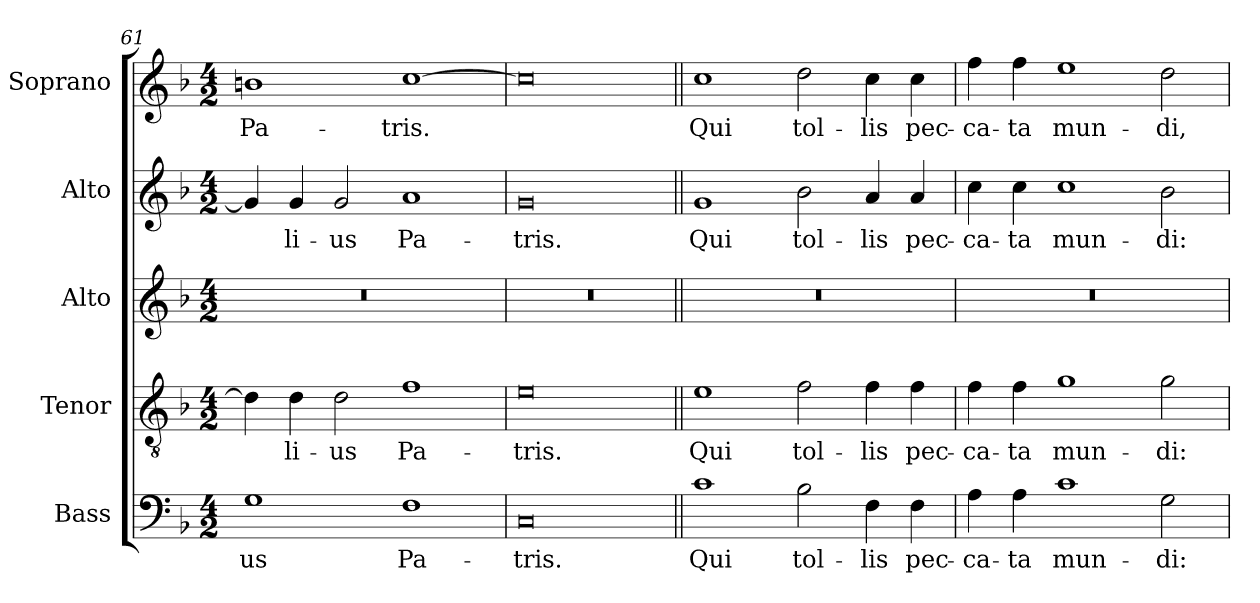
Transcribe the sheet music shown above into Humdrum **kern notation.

**kern	**text	**kern	**text	**kern	**kern	**text	**kern	**text
*part5	*part5	*part4	*part4	*part3	*part2	*part2	*part1	*part1
*staff5	*staff5	*staff4	*staff4	*staff3	*staff2	*staff2	*staff1	*staff1
*I"Bass	*	*I"Tenor	*	*I"Alto	*I"Alto	*	*I"Soprano	*
*I'B.	*	*I'T.	*	*I'A.	*I'A.	*	*I'S.	*
*clefF4	*	*clefGv2	*	*clefG2	*clefG2	*	*clefG2	*
*	*	*ITrd7c12	*	*	*	*	*	*
*k[b-]	*	*k[b-]	*	*k[b-]	*k[b-]	*	*k[b-]	*
*F:	*	*F:	*	*F:	*F:	*	*F:	*
*M4/2	*	*M4/2	*	*M4/2	*M4/2	*	*M4/2	*
=61	=61	=61	=61	=61	=61	=61	=61	=61
!	!LO:LY:b:color=#000000	!	!	!LO:N:vis=1	!	!	!	!
!	!	!	!	!	!	!	!	!LO:LY:b:color=#000000
1Gi	-us	4Di\]	.	0r	4gi/]	.	1bni	Pa-
!	!	!	!LO:LY:b:color=#000000	!	!	!	!	!
!	!	!	!	!	!	!LO:LY:b:color=#000000	!	!
.	.	4Di\	-li-	.	4gi/	-li-	.	.
!	!	!	!LO:LY:b:color=#000000	!	!	!	!	!
!	!	!	!	!	!	!LO:LY:b:color=#000000	!	!
.	.	2Di\	-us	.	2gi/	-us	.	.
!	!LO:LY:b:color=#000000	!	!	!	!	!	!	!
!	!	!	!LO:LY:b:color=#000000	!	!	!	!	!
!	!	!	!	!	!	!LO:LY:b:color=#000000	!	!
!	!	!	!	!	!	!	!	!LO:LY:b:color=#000000
1Fi	Pa-	1Fi	Pa-	.	1ai	Pa-	[1cci	-tris.
=62	=62	=62	=62	=62	=62	=62	=62	=62
!	!LO:LY:b:color=#000000	!	!	!	!	!	!	!
!	!	!	!LO:LY:b:color=#000000	!LO:N:vis=1	!	!	!	!
!	!	!	!	!	!	!LO:LY:b:color=#000000	!	!
0Ci	-tris.	0Ei	-tris.	0r	0gi	-tris.	0cci]	.
=63||	=63||	=63||	=63||	=63||	=63||	=63||	=63||	=63||
!	!LO:LY:b:color=#000000	!	!	!	!	!	!	!
!	!	!	!LO:LY:b:color=#000000	!LO:N:vis=1	!	!	!	!
!	!	!	!	!	!	!LO:LY:b:color=#000000	!	!
!	!	!	!	!	!	!	!	!LO:LY:b:color=#000000
1ci	Qui	1Ei	Qui	0r	1gi	Qui	1cci	Qui
!	!LO:LY:b:color=#000000	!	!	!	!	!	!	!
!	!	!	!LO:LY:b:color=#000000	!	!	!	!	!
!	!	!	!	!	!	!LO:LY:b:color=#000000	!	!
!	!	!	!	!	!	!	!	!LO:LY:b:color=#000000
2B-i\	tol-	2Fi\	tol-	.	2b-i\	tol-	2ddi\	tol-
!	!LO:LY:b:color=#000000	!	!	!	!	!	!	!
!	!	!	!LO:LY:b:color=#000000	!	!	!	!	!
!	!	!	!	!	!	!LO:LY:b:color=#000000	!	!
!	!	!	!	!	!	!	!	!LO:LY:b:color=#000000
4Fi\	-lis	4Fi\	-lis	.	4ai/	-lis	4cci\	-lis
!	!LO:LY:b:color=#000000	!	!	!	!	!	!	!
!	!	!	!LO:LY:b:color=#000000	!	!	!	!	!
!	!	!	!	!	!	!LO:LY:b:color=#000000	!	!
!	!	!	!	!	!	!	!	!LO:LY:b:color=#000000
4Fi\	pec-	4Fi\	pec-	.	4ai/	pec-	4cci\	pec-
=64	=64	=64	=64	=64	=64	=64	=64	=64
!	!LO:LY:b:color=#000000	!	!	!	!	!	!	!
!	!	!	!LO:LY:b:color=#000000	!LO:N:vis=1	!	!	!	!
!	!	!	!	!	!	!LO:LY:b:color=#000000	!	!
!	!	!	!	!	!	!	!	!LO:LY:b:color=#000000
4Ai\	-ca-	4Fi\	-ca-	0r	4cci\	-ca-	4ffi\	-ca-
!	!LO:LY:b:color=#000000	!	!	!	!	!	!	!
!	!	!	!LO:LY:b:color=#000000	!	!	!	!	!
!	!	!	!	!	!	!LO:LY:b:color=#000000	!	!
!	!	!	!	!	!	!	!	!LO:LY:b:color=#000000
4Ai\	-ta	4Fi\	-ta	.	4cci\	-ta	4ffi\	-ta
!	!LO:LY:b:color=#000000	!	!	!	!	!	!	!
!	!	!	!LO:LY:b:color=#000000	!	!	!	!	!
!	!	!	!	!	!	!LO:LY:b:color=#000000	!	!
!	!	!	!	!	!	!	!	!LO:LY:b:color=#000000
1ci	mun-	1Gi	mun-	.	1cci	mun-	1eei	mun-
!	!LO:LY:b:color=#000000	!	!	!	!	!	!	!
!	!	!	!LO:LY:b:color=#000000	!	!	!	!	!
!	!	!	!	!	!	!LO:LY:b:color=#000000	!	!
!	!	!	!	!	!	!	!	!LO:LY:b:color=#000000
2Gi\	-di:	2Gi\	-di:	.	2b-i\	-di:	2ddi\	-di,
=	=	=	=	=	=	=	=	=
*-	*-	*-	*-	*-	*-	*-	*-	*-
